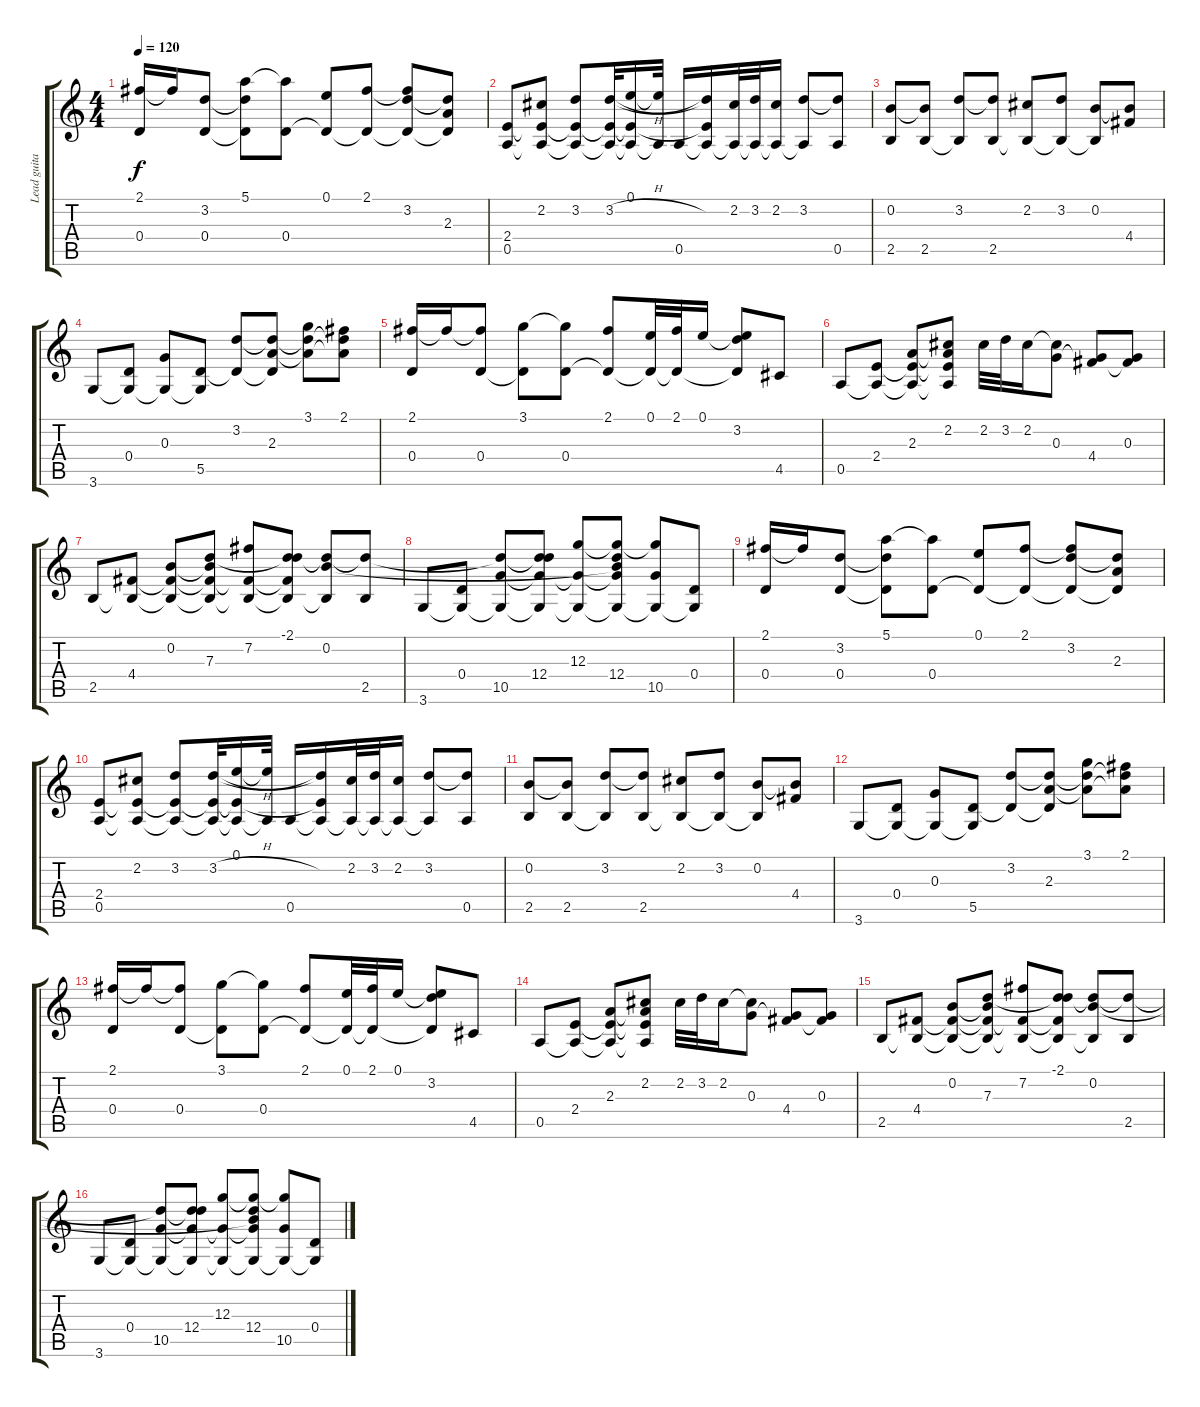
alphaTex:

\track ("Lead guitar" "Lead guita") {instrument electricguitarjazz}
\staff {score tabs}
\tuning (E4 B3 G3 D3 A2 E2) {hide}
\ts (4 4)
\tempo 120
\clef g2
\ks c
(2.1 0.4).16{dy f} 2.1{t}.16 (3.2 0.4).8 (5.1 3.2{t} 0.4{t}).8 (5.1{t} 0.4).8 (0.1 0.4{t}).8 (2.1 0.4{t}).8 (2.1{t} 3.2 0.4{t}).8 (3.2{t} 2.3 0.4{t}).8 |
(2.4 0.5).8 (2.2 2.4{t} 0.5{t}).8 (3.2 2.4{t} 0.5{t}).8 (3.2{h} 2.4{t} 0.5{t}).32 (0.1 2.4{t} 0.5{t}).16 (0.1{t} 0.5{t}).32 0.5.16 (3.2{t} 2.4{t} 0.5{t}).16 (2.2 0.5{t}).32 (3.2 0.5{t}).32 (2.2 0.5{t}).16 (3.2 0.5{t}).8 (3.2{t} 0.5).8 |
(0.2 2.5).8 (0.2{t} 2.5).8 (3.2 2.5{t}).8 (3.2{t} 2.5).8 (2.2 2.5{t}).8 (3.2 2.5{t}).8 (0.2 2.5{t}).8 (0.2{t} 4.4).8 |
3.6.8 (0.4 3.6{t}).8 (0.3 3.6{t}).8 (5.5 3.6{t}).8 (3.2 5.5{t}).8 (3.2{t} 2.3 5.5{t}).8 (3.1 3.2{t} 2.3{t}).8 (2.1 3.2{t} 2.3{t}).8 |
(2.1 0.4).16 2.1{t}.16 (2.1{t} 0.4).8 (3.1 0.4{t}).8 (3.1{t} 0.4).8 (2.1 0.4{t}).8 (0.1 0.4{t}).32 (2.1 0.4{t}).32 0.1.16 (0.1{t} 3.2 0.4{t}).8 4.5.8 |
0.5.8 (2.4 0.5{t}).8 (2.3 2.4{t} 0.5{t}).8 (2.2 2.3{t} 2.4{t} 0.5{t}).8 2.2.32 3.2.32 2.2.16 (2.2{t} 0.3).8 (0.3{t} 4.4).8 (0.3 4.4{t}).8 |
2.5.8 (4.4 2.5{t}).8 (0.2 4.4{t} 2.5{t}).8 (0.2{t} 7.3 4.4{t} 2.5{t}).8 (7.2 4.4{t} 2.5{t}).8 (-2.1 7.3{t} 4.4{t} 2.5{t}).8 (0.2 7.3{t} 2.5{t}).8 (7.3{t} 2.5).8 |
3.6.8 (0.4 3.6{t}).8 (7.3{t} 10.5 3.6{t}).8 (7.3{t} 12.4 10.5{t} 3.6{t}).8 (12.3 10.5{t} 3.6{t}).8 (0.2{t} 12.3{t} 12.4 10.5{t} 3.6{t}).8 (12.3{t} 10.5 3.6{t}).8 (0.4 3.6{t}).8 |
(2.1 0.4).16 2.1{t}.16 (3.2 0.4).8 (5.1 3.2{t} 0.4{t}).8 (5.1{t} 0.4).8 (0.1 0.4{t}).8 (2.1 0.4{t}).8 (2.1{t} 3.2 0.4{t}).8 (3.2{t} 2.3 0.4{t}).8 |
(2.4 0.5).8 (2.2 2.4{t} 0.5{t}).8 (3.2 2.4{t} 0.5{t}).8 (3.2{h} 2.4{t} 0.5{t}).32 (0.1 2.4{t} 0.5{t}).16 (0.1{t} 0.5{t}).32 0.5.16 (3.2{t} 2.4{t} 0.5{t}).16 (2.2 0.5{t}).32 (3.2 0.5{t}).32 (2.2 0.5{t}).16 (3.2 0.5{t}).8 (3.2{t} 0.5).8 |
(0.2 2.5).8 (0.2{t} 2.5).8 (3.2 2.5{t}).8 (3.2{t} 2.5).8 (2.2 2.5{t}).8 (3.2 2.5{t}).8 (0.2 2.5{t}).8 (0.2{t} 4.4).8 |
3.6.8 (0.4 3.6{t}).8 (0.3 3.6{t}).8 (5.5 3.6{t}).8 (3.2 5.5{t}).8 (3.2{t} 2.3 5.5{t}).8 (3.1 3.2{t} 2.3{t}).8 (2.1 3.2{t} 2.3{t}).8 |
(2.1 0.4).16 2.1{t}.16 (2.1{t} 0.4).8 (3.1 0.4{t}).8 (3.1{t} 0.4).8 (2.1 0.4{t}).8 (0.1 0.4{t}).32 (2.1 0.4{t}).32 0.1.16 (0.1{t} 3.2 0.4{t}).8 4.5.8 |
0.5.8 (2.4 0.5{t}).8 (2.3 2.4{t} 0.5{t}).8 (2.2 2.3{t} 2.4{t} 0.5{t}).8 2.2.32 3.2.32 2.2.16 (2.2{t} 0.3).8 (0.3{t} 4.4).8 (0.3 4.4{t}).8 |
2.5.8 (4.4 2.5{t}).8 (0.2 4.4{t} 2.5{t}).8 (0.2{t} 7.3 4.4{t} 2.5{t}).8 (7.2 4.4{t} 2.5{t}).8 (-2.1 7.3{t} 4.4{t} 2.5{t}).8 (0.2 7.3{t} 2.5{t}).8 (7.3{t} 2.5).8 |
3.6.8 (0.4 3.6{t}).8 (7.3{t} 10.5 3.6{t}).8 (7.3{t} 12.4 10.5{t} 3.6{t}).8 (12.3 10.5{t} 3.6{t}).8 (0.2{t} 12.3{t} 12.4 10.5{t} 3.6{t}).8 (12.3{t} 10.5 3.6{t}).8 (0.4 3.6{t}).8
